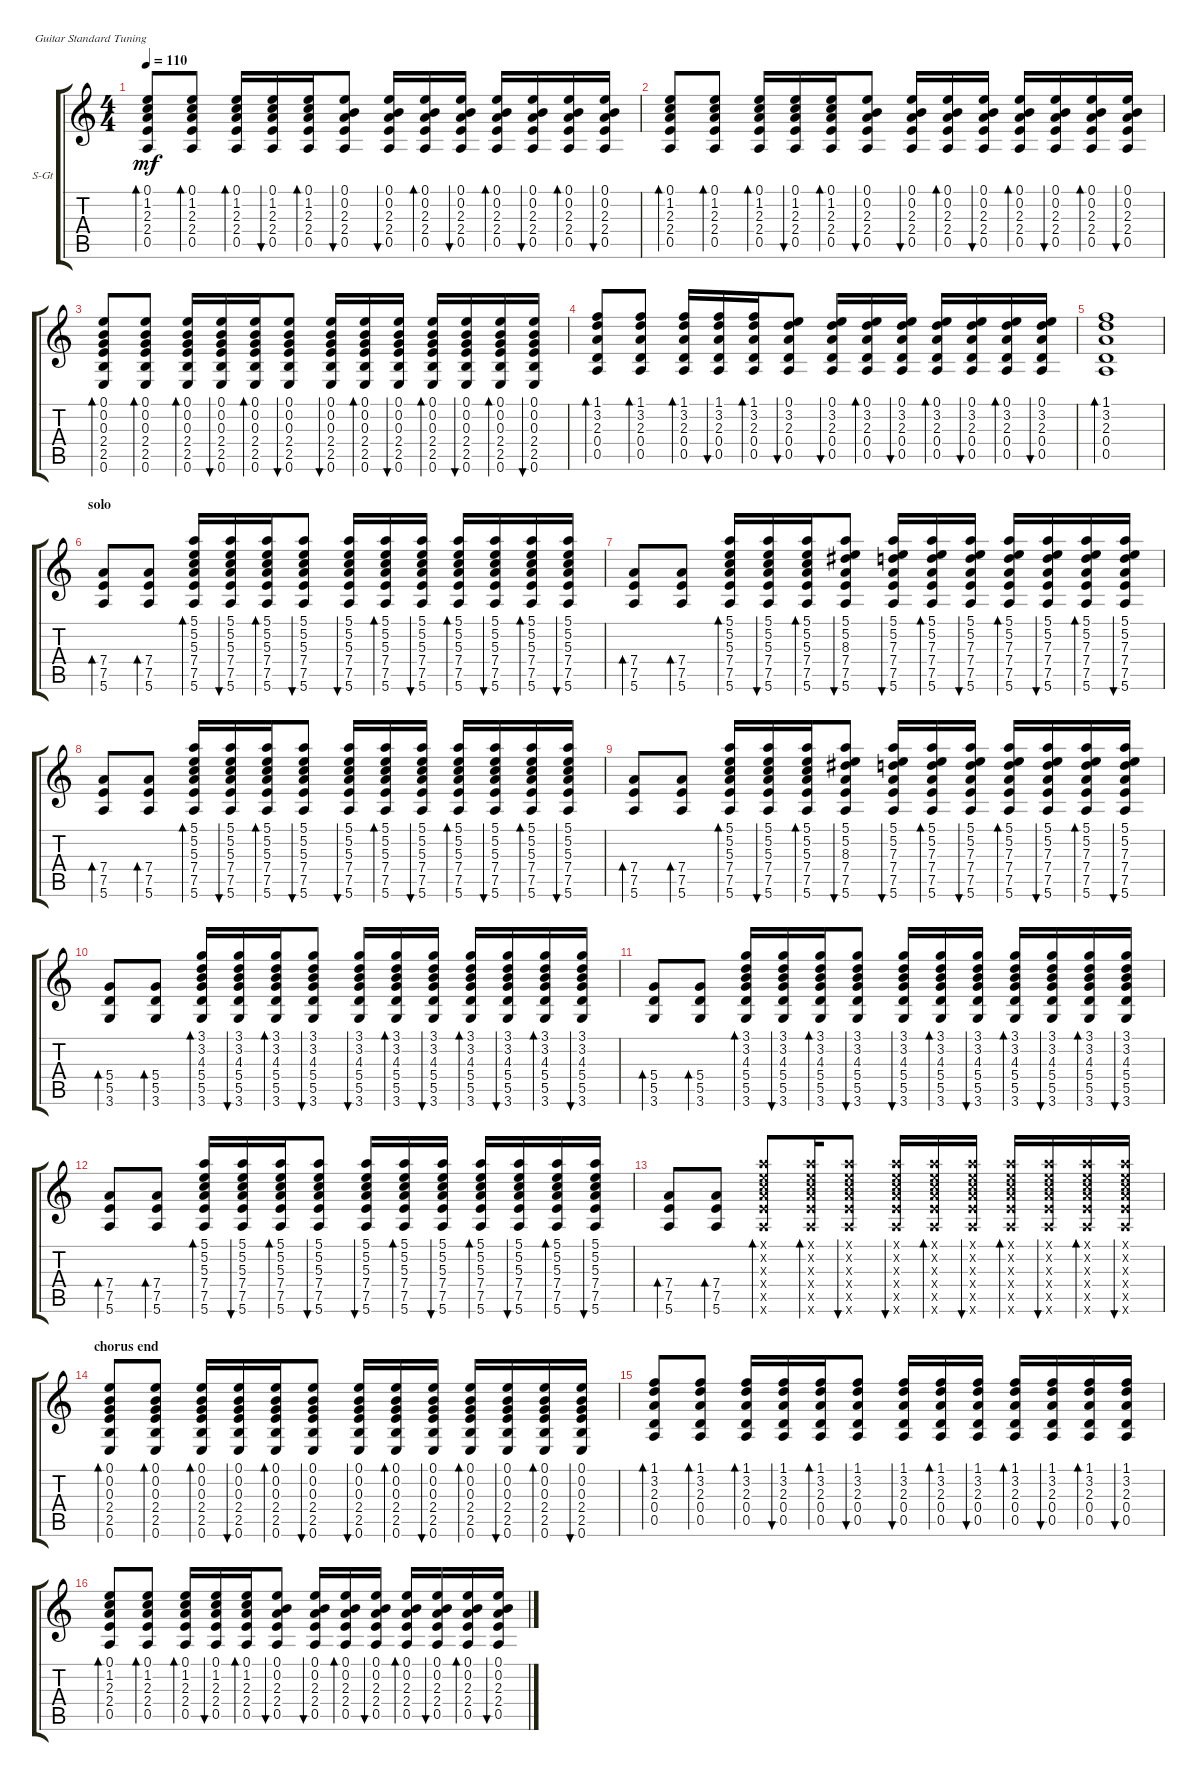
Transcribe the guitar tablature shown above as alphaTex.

\defaultSystemsLayout 4
\bracketExtendMode groupsimilarinstruments
\firstSystemTrackNameOrientation horizontal
\otherSystemsTrackNameOrientation horizontal
\track ("Steel Guitar" "S-Gt") {instrument acousticguitarsteel}
\staff {score tabs}
\tuning (E4 B3 G3 D3 A2 E2)
\ts (4 4)
\tempo 110
\clef g2
\ks aminor
(0.5 2.4 2.3 1.2 0.1).8{bd 30 dy mf} (0.5 2.4 2.3 1.2 0.1).8{bd 30} (0.5 2.4 2.3 1.2 0.1).16{bd 30} (0.5 2.4 2.3 1.2 0.1).16{bu 30} (0.5 2.4 2.3 1.2 0.1).16{bd 30} (0.5 2.4 2.3 0.2 0.1).8{bu 30} (0.5 2.4 2.3 0.2 0.1).16{bu 30} (0.5 2.4 2.3 0.2 0.1).16{bd 30} (0.5 2.4 2.3 0.2 0.1).16{bu 30} (0.5 2.4 2.3 0.2 0.1).16{bd 30} (0.5 2.4 2.3 0.2 0.1).16{bu 30} (0.5 2.4 2.3 0.2 0.1).16{bd 30} (0.5 2.4 2.3 0.2 0.1).16{bu 30} |
(0.5 2.4 2.3 1.2 0.1).8{bd 30} (0.5 2.4 2.3 1.2 0.1).8{bd 30} (0.5 2.4 2.3 1.2 0.1).16{bd 30} (0.5 2.4 2.3 1.2 0.1).16{bu 30} (0.5 2.4 2.3 1.2 0.1).16{bd 30} (0.5 2.4 2.3 0.2 0.1).8{bu 30} (0.5 2.4 2.3 0.2 0.1).16{bu 30} (0.5 2.4 2.3 0.2 0.1).16{bd 30} (0.5 2.4 2.3 0.2 0.1).16{bu 30} (0.5 2.4 2.3 0.2 0.1).16{bd 30} (0.5 2.4 2.3 0.2 0.1).16{bu 30} (0.5 2.4 2.3 0.2 0.1).16{bd 30} (0.5 2.4 2.3 0.2 0.1).16{bu 30} |
(0.6 2.5 2.4 0.3 0.2 0.1).8{bd 30} (0.6 2.5 2.4 0.3 0.2 0.1).8{bd 30} (0.6 2.5 2.4 0.3 0.2 0.1).16{bd 30} (0.6 2.5 2.4 0.3 0.2 0.1).16{bu 30} (0.6 2.5 2.4 0.3 0.2 0.1).16{bd 30} (0.6 2.5 2.4 0.3 0.2 0.1).8{bu 30} (0.6 2.5 2.4 0.3 0.2 0.1).16{bu 30} (0.6 2.5 2.4 0.3 0.2 0.1).16{bd 30} (0.6 2.5 2.4 0.3 0.2 0.1).16{bu 30} (0.6 2.5 2.4 0.3 0.2 0.1).16{bd 30} (0.6 2.5 2.4 0.3 0.2 0.1).16{bu 30} (0.6 2.5 2.4 0.3 0.2 0.1).16{bd 30} (0.6 2.5 2.4 0.3 0.2 0.1).16{bu 30} |
(0.5 0.4 2.3 3.2 1.1).8{bd 30} (0.5 0.4 2.3 3.2 1.1).8{bd 30} (0.5 0.4 2.3 3.2 1.1).16{bd 30} (0.5 0.4 2.3 3.2 1.1).16{bu 30} (0.5 0.4 2.3 3.2 1.1).16{bd 30} (0.5 0.4 2.3 3.2 0.1).8{bu 30} (0.5 0.4 2.3 3.2 0.1).16{bu 30} (0.5 0.4 2.3 3.2 0.1).16{bd 30} (0.5 0.4 2.3 3.2 0.1).16{bu 30} (0.5 0.4 2.3 3.2 0.1).16{bd 30} (0.5 0.4 2.3 3.2 0.1).16{bu 30} (0.5 0.4 2.3 3.2 0.1).16{bd 30} (0.5 0.4 2.3 3.2 0.1).16{bu 30} |
(0.5 0.4 2.3 3.2 1.1).1{bd 30} |
\section ("" "solo")
(5.6 7.5 7.4).8{bd 30} (5.6 7.5 7.4).8{bd 30} (5.6 7.5 7.4 5.3 5.2 5.1).16{bd 30} (5.6 7.5 7.4 5.3 5.2 5.1).16{bu 30} (5.6 7.5 7.4 5.3 5.2 5.1).16{bd 30} (5.6 7.5 7.4 5.3 5.2 5.1).8{bu 30} (5.6 7.5 7.4 5.3 5.2 5.1).16{bu 30} (5.6 7.5 7.4 5.3 5.2 5.1).16{bd 30} (5.6 7.5 7.4 5.3 5.2 5.1).16{bu 30} (5.6 7.5 7.4 5.3 5.2 5.1).16{bd 30} (5.6 7.5 7.4 5.3 5.2 5.1).16{bu 30} (5.6 7.5 7.4 5.3 5.2 5.1).16{bd 30} (5.6 7.5 7.4 5.3 5.2 5.1).16{bu 30} |
(5.6 7.5 7.4).8{bd 30} (5.6 7.5 7.4).8{bd 30} (5.6 7.5 7.4 5.3 5.2 5.1).16{bd 30} (5.6 7.5 7.4 5.3 5.2 5.1).16{bu 30} (5.6 7.5 7.4 5.3 5.2 5.1).16{bd 30} (5.6 7.5 7.4 8.3 5.2 5.1).8{bu 30} (5.6 7.5 7.4 7.3 5.2 5.1).16{bu 30} (5.6 7.5 7.4 7.3 5.2 5.1).16{bd 30} (5.6 7.5 7.4 7.3 5.2 5.1).16{bu 30} (5.6 7.5 7.4 7.3 5.2 5.1).16{bd 30} (5.6 7.5 7.4 7.3 5.2 5.1).16{bu 30} (5.6 7.5 7.4 7.3 5.2 5.1).16{bd 30} (5.6 7.5 7.4 7.3 5.2 5.1).16{bu 30} |
(5.6 7.5 7.4).8{bd 30} (5.6 7.5 7.4).8{bd 30} (5.6 7.5 7.4 5.3 5.2 5.1).16{bd 30} (5.6 7.5 7.4 5.3 5.2 5.1).16{bu 30} (5.6 7.5 7.4 5.3 5.2 5.1).16{bd 30} (5.6 7.5 7.4 5.3 5.2 5.1).8{bu 30} (5.6 7.5 7.4 5.3 5.2 5.1).16{bu 30} (5.6 7.5 7.4 5.3 5.2 5.1).16{bd 30} (5.6 7.5 7.4 5.3 5.2 5.1).16{bu 30} (5.6 7.5 7.4 5.3 5.2 5.1).16{bd 30} (5.6 7.5 7.4 5.3 5.2 5.1).16{bu 30} (5.6 7.5 7.4 5.3 5.2 5.1).16{bd 30} (5.6 7.5 7.4 5.3 5.2 5.1).16{bu 30} |
(5.6 7.5 7.4).8{bd 30} (5.6 7.5 7.4).8{bd 30} (5.6 7.5 7.4 5.3 5.2 5.1).16{bd 30} (5.6 7.5 7.4 5.3 5.2 5.1).16{bu 30} (5.6 7.5 7.4 5.3 5.2 5.1).16{bd 30} (5.6 7.5 7.4 8.3 5.2 5.1).8{bu 30} (5.6 7.5 7.4 7.3 5.2 5.1).16{bu 30} (5.6 7.5 7.4 7.3 5.2 5.1).16{bd 30} (5.6 7.5 7.4 7.3 5.2 5.1).16{bu 30} (5.6 7.5 7.4 7.3 5.2 5.1).16{bd 30} (5.6 7.5 7.4 7.3 5.2 5.1).16{bu 30} (5.6 7.5 7.4 7.3 5.2 5.1).16{bd 30} (5.6 7.5 7.4 7.3 5.2 5.1).16{bu 30} |
(3.6 5.5 5.4).8{bd 30} (3.6 5.5 5.4).8{bd 30} (3.6 5.5 5.4 4.3 3.2 3.1).16{bd 30} (3.6 5.5 5.4 4.3 3.2 3.1).16{bu 30} (3.6 5.5 5.4 4.3 3.2 3.1).16{bd 30} (3.6 5.5 5.4 4.3 3.2 3.1).8{bu 30} (3.6 5.5 5.4 4.3 3.2 3.1).16{bu 30} (3.6 5.5 5.4 4.3 3.2 3.1).16{bd 30} (3.6 5.5 5.4 4.3 3.2 3.1).16{bu 30} (3.6 5.5 5.4 4.3 3.2 3.1).16{bd 30} (3.6 5.5 5.4 4.3 3.2 3.1).16{bu 30} (3.6 5.5 5.4 4.3 3.2 3.1).16{bd 30} (3.6 5.5 5.4 4.3 3.2 3.1).16{bu 30} |
(3.6 5.5 5.4).8{bd 30} (3.6 5.5 5.4).8{bd 30} (3.6 5.5 5.4 4.3 3.2 3.1).16{bd 30} (3.6 5.5 5.4 4.3 3.2 3.1).16{bu 30} (3.6 5.5 5.4 4.3 3.2 3.1).16{bd 30} (3.6 5.5 5.4 4.3 3.2 3.1).8{bu 30} (3.6 5.5 5.4 4.3 3.2 3.1).16{bu 30} (3.6 5.5 5.4 4.3 3.2 3.1).16{bd 30} (3.6 5.5 5.4 4.3 3.2 3.1).16{bu 30} (3.6 5.5 5.4 4.3 3.2 3.1).16{bd 30} (3.6 5.5 5.4 4.3 3.2 3.1).16{bu 30} (3.6 5.5 5.4 4.3 3.2 3.1).16{bd 30} (3.6 5.5 5.4 4.3 3.2 3.1).16{bu 30} |
(5.6 7.5 7.4).8{bd 30} (5.6 7.5 7.4).8{bd 30} (5.6 7.5 7.4 5.3 5.2 5.1).16{bd 30} (5.6 7.5 7.4 5.3 5.2 5.1).16{bu 30} (5.6 7.5 7.4 5.3 5.2 5.1).16{bd 30} (5.6 7.5 7.4 5.3 5.2 5.1).8{bu 30} (5.6 7.5 7.4 5.3 5.2 5.1).16{bu 30} (5.6 7.5 7.4 5.3 5.2 5.1).16{bd 30} (5.6 7.5 7.4 5.3 5.2 5.1).16{bu 30} (5.6 7.5 7.4 5.3 5.2 5.1).16{bd 30} (5.6 7.5 7.4 5.3 5.2 5.1).16{bu 30} (5.6 7.5 7.4 5.3 5.2 5.1).16{bd 30} (5.6 7.5 7.4 5.3 5.2 5.1).16{bu 30} |
(5.6 7.5 7.4).8{bd 30} (5.6 7.5 7.4).8{bd 30} (5.6{x} 7.5{x} 7.4{x} 5.3{x} 5.2{x} 5.1{x}).8{bd 30} (5.6{x} 7.5{x} 7.4{x} 5.3{x} 5.2{x} 5.1{x}).16{bd 30} (5.6{x} 7.5{x} 7.4{x} 5.3{x} 5.2{x} 5.1{x}).8{bu 30} (5.6{x} 7.5{x} 7.4{x} 5.3{x} 5.2{x} 5.1{x}).16{bu 30} (5.6{x} 7.5{x} 7.4{x} 5.3{x} 5.2{x} 5.1{x}).16{bd 30} (5.6{x} 7.5{x} 7.4{x} 5.3{x} 5.2{x} 5.1{x}).16{bu 30} (5.6{x} 7.5{x} 7.4{x} 5.3{x} 5.2{x} 5.1{x}).16{bd 30} (5.6{x} 7.5{x} 7.4{x} 5.3{x} 5.2{x} 5.1{x}).16{bu 30} (5.6{x} 7.5{x} 7.4{x} 5.3{x} 5.2{x} 5.1{x}).16{bd 30} (5.6{x} 7.5{x} 7.4{x} 5.3{x} 5.2{x} 5.1{x}).16{bu 30} |
\section ("" "chorus end")
(0.6 2.5 2.4 0.3 0.2 0.1).8{bd 30} (0.6 2.5 2.4 0.3 0.2 0.1).8{bd 30} (0.6 2.5 2.4 0.3 0.2 0.1).16{bd 30} (0.6 2.5 2.4 0.3 0.2 0.1).16{bu 30} (0.6 2.5 2.4 0.3 0.2 0.1).16{bd 30} (0.6 2.5 2.4 0.3 0.2 0.1).8{bu 30} (0.6 2.5 2.4 0.3 0.2 0.1).16{bu 30} (0.6 2.5 2.4 0.3 0.2 0.1).16{bd 30} (0.6 2.5 2.4 0.3 0.2 0.1).16{bu 30} (0.6 2.5 2.4 0.3 0.2 0.1).16{bd 30} (0.6 2.5 2.4 0.3 0.2 0.1).16{bu 30} (0.6 2.5 2.4 0.3 0.2 0.1).16{bd 30} (0.6 2.5 2.4 0.3 0.2 0.1).16{bu 30} |
(0.5 0.4 2.3 3.2 1.1).8{bd 30} (0.5 0.4 2.3 3.2 1.1).8{bd 30} (0.5 0.4 2.3 3.2 1.1).16{bd 30} (0.5 0.4 2.3 3.2 1.1).16{bu 30} (0.5 0.4 2.3 3.2 1.1).16{bd 30} (0.5 0.4 2.3 3.2 1.1).8{bu 30} (0.5 0.4 2.3 3.2 1.1).16{bu 30} (0.5 0.4 2.3 3.2 1.1).16{bd 30} (0.5 0.4 2.3 3.2 1.1).16{bu 30} (0.5 0.4 2.3 3.2 1.1).16{bd 30} (0.5 0.4 2.3 3.2 1.1).16{bu 30} (0.5 0.4 2.3 3.2 1.1).16{bd 30} (0.5 0.4 2.3 3.2 1.1).16{bu 30} |
(0.5 2.4 2.3 1.2 0.1).8{bd 30} (0.5 2.4 2.3 1.2 0.1).8{bd 30} (0.5 2.4 2.3 1.2 0.1).16{bd 30} (0.5 2.4 2.3 1.2 0.1).16{bu 30} (0.5 2.4 2.3 1.2 0.1).16{bd 30} (0.5 2.4 2.3 0.2 0.1).8{bu 30} (0.5 2.4 2.3 0.2 0.1).16{bu 30} (0.5 2.4 2.3 0.2 0.1).16{bd 30} (0.5 2.4 2.3 0.2 0.1).16{bu 30} (0.5 2.4 2.3 0.2 0.1).16{bd 30} (0.5 2.4 2.3 0.2 0.1).16{bu 30} (0.5 2.4 2.3 0.2 0.1).16{bd 30} (0.5 2.4 2.3 0.2 0.1).16{bu 30}
